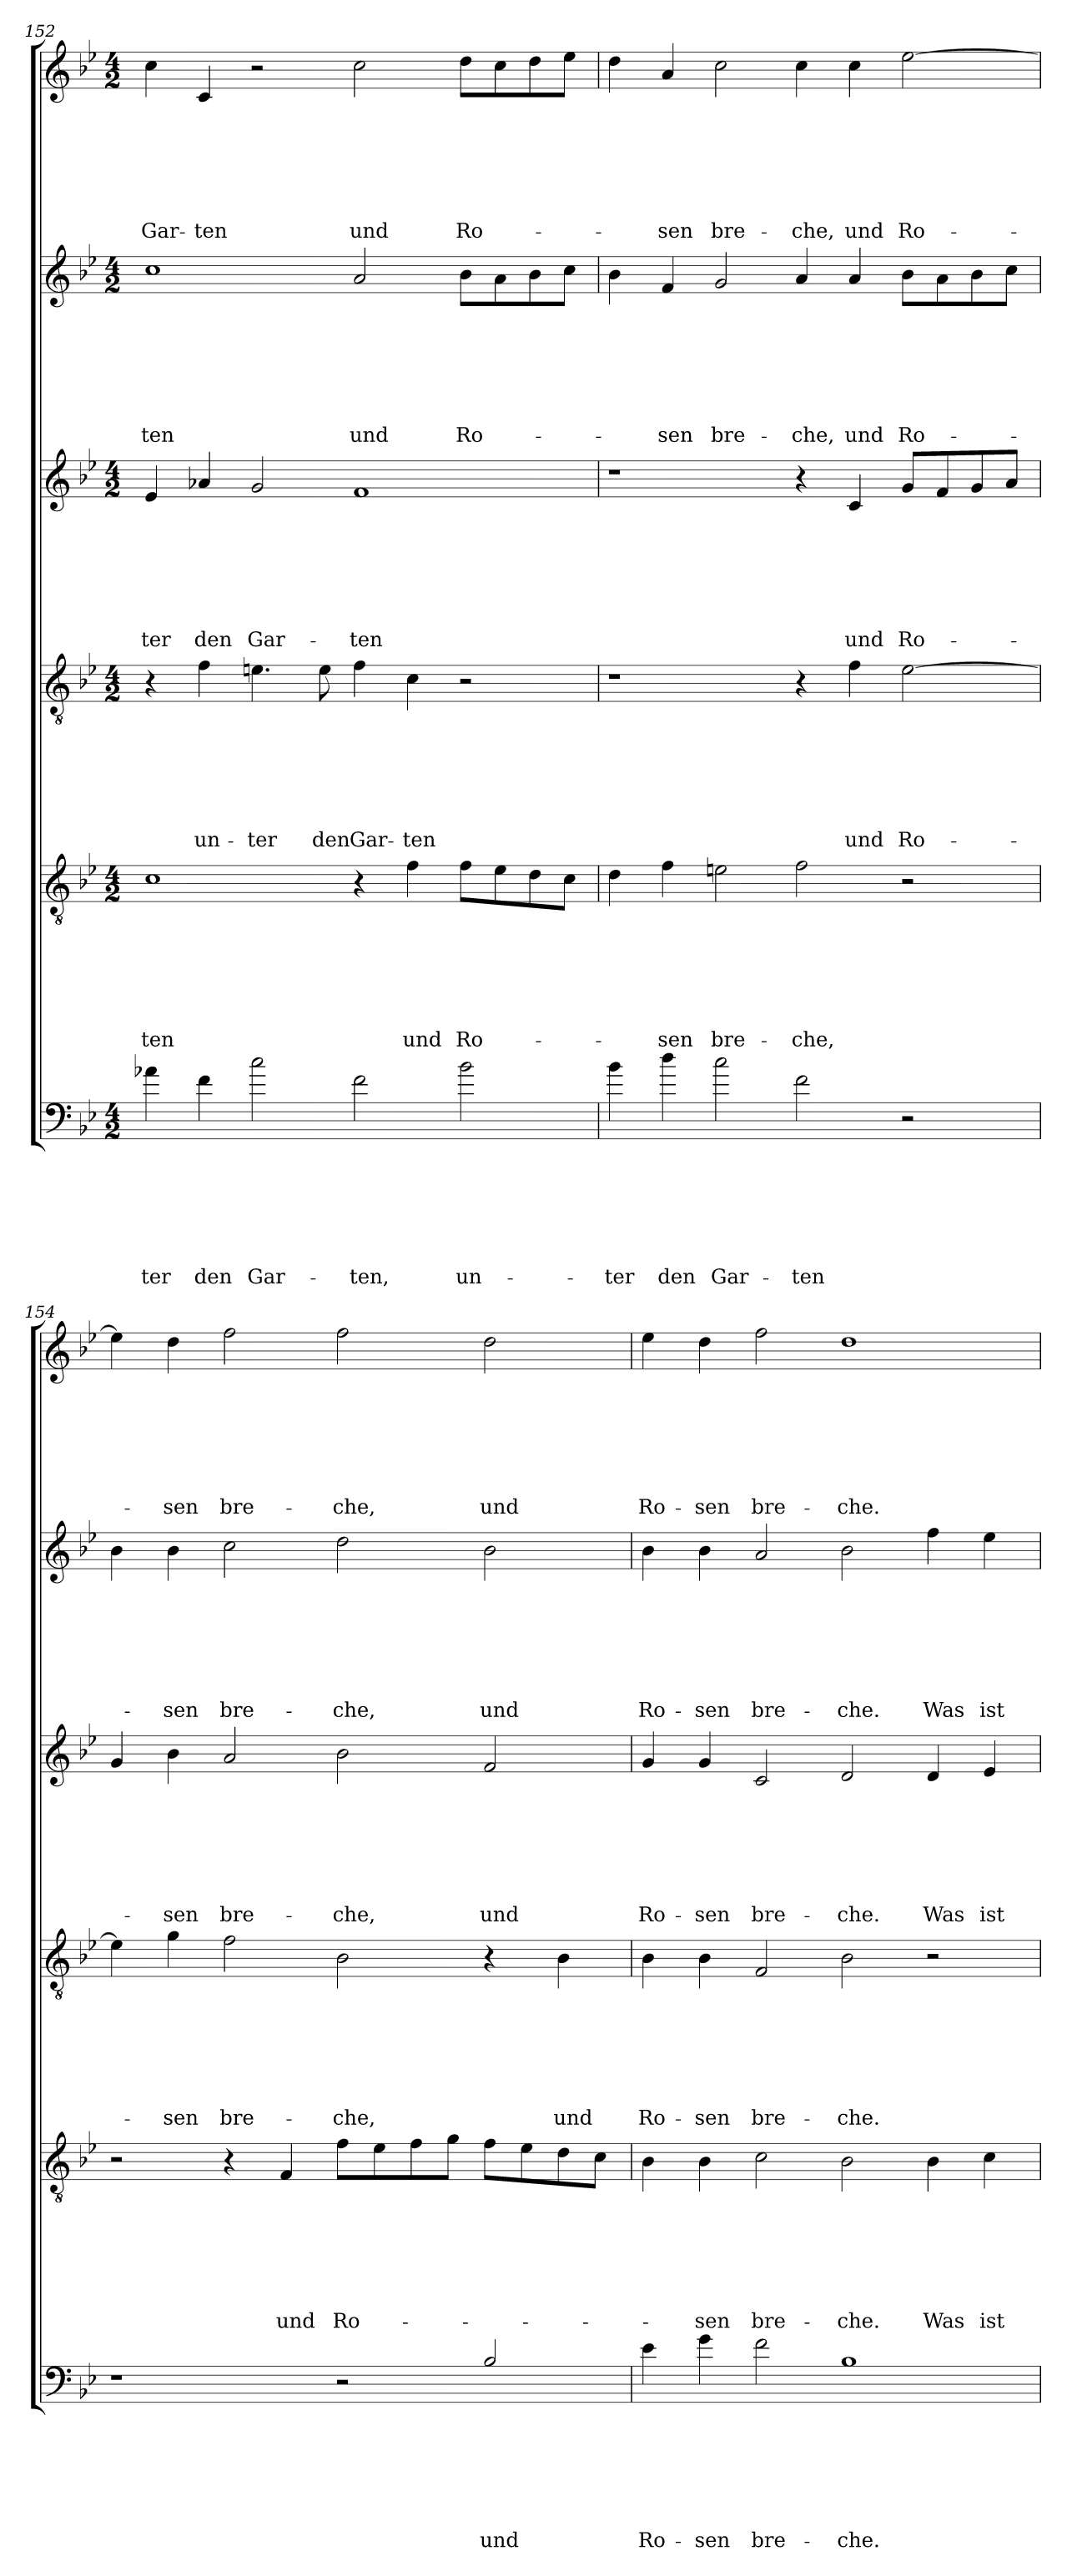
**kern	**text	**text	**text	**text	**text	**text	**text	**kern	**text	**text	**text	**text	**text	**text	**text	**kern	**text	**text	**text	**text	**text	**text	**text	**kern	**text	**text	**text	**text	**text	**text	**text	**kern	**text	**text	**text	**text	**text	**text	**text	**kern	**text	**text	**text	**text	**text	**text	**text
*part6	*part6	*part6	*part6	*part6	*part6	*part6	*part6	*part5	*part5	*part5	*part5	*part5	*part5	*part5	*part5	*part4	*part4	*part4	*part4	*part4	*part4	*part4	*part4	*part3	*part3	*part3	*part3	*part3	*part3	*part3	*part3	*part2	*part2	*part2	*part2	*part2	*part2	*part2	*part2	*part1	*part1	*part1	*part1	*part1	*part1	*part1	*part1
*staff6	*staff6	*staff6	*staff6	*staff6	*staff6	*staff6	*staff6	*staff5	*staff5	*staff5	*staff5	*staff5	*staff5	*staff5	*staff5	*staff4	*staff4	*staff4	*staff4	*staff4	*staff4	*staff4	*staff4	*staff3	*staff3	*staff3	*staff3	*staff3	*staff3	*staff3	*staff3	*staff2	*staff2	*staff2	*staff2	*staff2	*staff2	*staff2	*staff2	*staff1	*staff1	*staff1	*staff1	*staff1	*staff1	*staff1	*staff1
!!LO:LB:g=z
*clefF4	*	*	*	*	*	*	*	*clefGv2	*	*	*	*	*	*	*	*clefGv2	*	*	*	*	*	*	*	*clefG2	*	*	*	*	*	*	*	*clefG2	*	*	*	*	*	*	*	*clefG2	*	*	*	*	*	*	*
*ITrd8c14	*	*	*	*	*	*	*	*	*	*	*	*	*	*	*	*	*	*	*	*	*	*	*	*	*	*	*	*	*	*	*	*	*	*	*	*	*	*	*	*	*	*	*	*	*	*	*
*k[b-e-]	*	*	*	*	*	*	*	*k[b-e-]	*	*	*	*	*	*	*	*k[b-e-]	*	*	*	*	*	*	*	*k[b-e-]	*	*	*	*	*	*	*	*k[b-e-]	*	*	*	*	*	*	*	*k[b-e-]	*	*	*	*	*	*	*
*B-:	*	*	*	*	*	*	*	*B-:	*	*	*	*	*	*	*	*B-:	*	*	*	*	*	*	*	*B-:	*	*	*	*	*	*	*	*B-:	*	*	*	*	*	*	*	*B-:	*	*	*	*	*	*	*
*M4/2	*	*	*	*	*	*	*	*M4/2	*	*	*	*	*	*	*	*M4/2	*	*	*	*	*	*	*	*M4/2	*	*	*	*	*	*	*	*M4/2	*	*	*	*	*	*	*	*M4/2	*	*	*	*	*	*	*
=152	=152	=152	=152	=152	=152	=152	=152	=152	=152	=152	=152	=152	=152	=152	=152	=152	=152	=152	=152	=152	=152	=152	=152	=152	=152	=152	=152	=152	=152	=152	=152	=152	=152	=152	=152	=152	=152	=152	=152	=152	=152	=152	=152	=152	=152	=152	=152
!	!	!	!	!	!	!	!LO:LY:b	!	!	!	!	!	!	!	!LO:LY:b	!	!	!	!	!	!	!	!	!	!	!	!	!	!	!	!LO:LY:b	!	!	!	!	!	!	!	!LO:LY:b	!	!	!	!	!	!	!	!LO:LY:b
4A-X\	.	.	.	.	.	.	-ter	1c	.	.	.	.	.	.	-ten	4r	.	.	.	.	.	.	.	4e-/	.	.	.	.	.	.	-ter	1cc	.	.	.	.	.	.	-ten	4cc\	.	.	.	.	.	.	Gar-
!	!	!	!	!	!	!	!LO:LY:b	!	!	!	!	!	!	!	!	!	!	!	!	!	!	!	!LO:LY:b	!	!	!	!	!	!	!	!LO:LY:b	!	!	!	!	!	!	!	!	!	!	!	!	!	!	!	!LO:LY:b
4F\	.	.	.	.	.	.	den	.	.	.	.	.	.	.	.	4f\	.	.	.	.	.	.	un-	4a-X/	.	.	.	.	.	.	den	.	.	.	.	.	.	.	.	4c/	.	.	.	.	.	.	-ten
!	!	!	!	!	!	!	!LO:LY:b	!	!	!	!	!	!	!	!	!	!	!	!	!	!	!	!LO:LY:b	!	!	!	!	!	!	!	!LO:LY:b	!	!	!	!	!	!	!	!	!	!	!	!	!	!	!	!
2c\	.	.	.	.	.	.	Gar-	.	.	.	.	.	.	.	.	4.en\	.	.	.	.	.	.	-ter	2g/	.	.	.	.	.	.	Gar-	.	.	.	.	.	.	.	.	2r	.	.	.	.	.	.	.
!	!	!	!	!	!	!	!	!	!	!	!	!	!	!	!	!	!	!	!	!	!	!	!LO:LY:b	!	!	!	!	!	!	!	!	!	!	!	!	!	!	!	!	!	!	!	!	!	!	!	!
.	.	.	.	.	.	.	.	.	.	.	.	.	.	.	.	8e\	.	.	.	.	.	.	den	.	.	.	.	.	.	.	.	.	.	.	.	.	.	.	.	.	.	.	.	.	.	.	.
!	!	!	!	!	!	!	!LO:LY:b	!	!	!	!	!	!	!	!	!	!	!	!	!	!	!	!LO:LY:b	!	!	!	!	!	!	!	!LO:LY:b	!	!	!	!	!	!	!	!LO:LY:b	!	!	!	!	!	!	!	!LO:LY:b
2F\	.	.	.	.	.	.	-ten,	4r	.	.	.	.	.	.	.	4f\	.	.	.	.	.	.	Gar-	1f	.	.	.	.	.	.	-ten	2a/	.	.	.	.	.	.	und	2cc\	.	.	.	.	.	.	und
!	!	!	!	!	!	!	!	!	!	!	!	!	!	!	!LO:LY:b	!	!	!	!	!	!	!	!LO:LY:b	!	!	!	!	!	!	!	!	!	!	!	!	!	!	!	!	!	!	!	!	!	!	!	!
.	.	.	.	.	.	.	.	4f\	.	.	.	.	.	.	und	4c\	.	.	.	.	.	.	-ten	.	.	.	.	.	.	.	.	.	.	.	.	.	.	.	.	.	.	.	.	.	.	.	.
!	!	!	!	!	!	!	!LO:LY:b	!	!	!	!	!	!	!	!LO:LY:b	!	!	!	!	!	!	!	!	!	!	!	!	!	!	!	!	!	!	!	!	!	!	!	!LO:LY:b	!	!	!	!	!	!	!	!LO:LY:b
2B-\	.	.	.	.	.	.	un-	8f\L	.	.	.	.	.	.	Ro-	2r	.	.	.	.	.	.	.	.	.	.	.	.	.	.	.	8b-\L	.	.	.	.	.	.	Ro-	8dd\L	.	.	.	.	.	.	Ro-
.	.	.	.	.	.	.	.	8e-\	.	.	.	.	.	.	.	.	.	.	.	.	.	.	.	.	.	.	.	.	.	.	.	8a\	.	.	.	.	.	.	.	8cc\	.	.	.	.	.	.	.
.	.	.	.	.	.	.	.	8d\	.	.	.	.	.	.	.	.	.	.	.	.	.	.	.	.	.	.	.	.	.	.	.	8b-\	.	.	.	.	.	.	.	8dd\	.	.	.	.	.	.	.
.	.	.	.	.	.	.	.	8c\J	.	.	.	.	.	.	.	.	.	.	.	.	.	.	.	.	.	.	.	.	.	.	.	8cc\J	.	.	.	.	.	.	.	8ee-\J	.	.	.	.	.	.	.
=153	=153	=153	=153	=153	=153	=153	=153	=153	=153	=153	=153	=153	=153	=153	=153	=153	=153	=153	=153	=153	=153	=153	=153	=153	=153	=153	=153	=153	=153	=153	=153	=153	=153	=153	=153	=153	=153	=153	=153	=153	=153	=153	=153	=153	=153	=153	=153
!	!	!	!	!	!	!	!LO:LY:b	!	!	!	!	!	!	!	!	!	!	!	!	!	!	!	!	!	!	!	!	!	!	!	!	!	!	!	!	!	!	!	!	!	!	!	!	!	!	!	!
4B-\	.	.	.	.	.	.	-ter	4d\	.	.	.	.	.	.	.	1r	.	.	.	.	.	.	.	1r	.	.	.	.	.	.	.	4b-\	.	.	.	.	.	.	.	4dd\	.	.	.	.	.	.	.
!	!	!	!	!	!	!	!LO:LY:b	!	!	!	!	!	!	!	!LO:LY:b	!	!	!	!	!	!	!	!	!	!	!	!	!	!	!	!	!	!	!	!	!	!	!	!LO:LY:b	!	!	!	!	!	!	!	!LO:LY:b
4d\	.	.	.	.	.	.	den	4f\	.	.	.	.	.	.	-sen	.	.	.	.	.	.	.	.	.	.	.	.	.	.	.	.	4f/	.	.	.	.	.	.	-sen	4a/	.	.	.	.	.	.	-sen
!	!	!	!	!	!	!	!LO:LY:b	!	!	!	!	!	!	!	!LO:LY:b	!	!	!	!	!	!	!	!	!	!	!	!	!	!	!	!	!	!	!	!	!	!	!	!LO:LY:b	!	!	!	!	!	!	!	!LO:LY:b
2c\	.	.	.	.	.	.	Gar-	2en\	.	.	.	.	.	.	bre-	.	.	.	.	.	.	.	.	.	.	.	.	.	.	.	.	2g/	.	.	.	.	.	.	bre-	2cc\	.	.	.	.	.	.	bre-
!	!	!	!	!	!	!	!LO:LY:b	!	!	!	!	!	!	!	!LO:LY:b	!	!	!	!	!	!	!	!	!	!	!	!	!	!	!	!	!	!	!	!	!	!	!	!LO:LY:b	!	!	!	!	!	!	!	!LO:LY:b
2F\	.	.	.	.	.	.	-ten	2f\	.	.	.	.	.	.	-che,	4r	.	.	.	.	.	.	.	4r	.	.	.	.	.	.	.	4a/	.	.	.	.	.	.	-che,	4cc\	.	.	.	.	.	.	-che,
!	!	!	!	!	!	!	!	!	!	!	!	!	!	!	!	!	!	!	!	!	!	!	!LO:LY:b	!	!	!	!	!	!	!	!LO:LY:b	!	!	!	!	!	!	!	!LO:LY:b	!	!	!	!	!	!	!	!LO:LY:b
.	.	.	.	.	.	.	.	.	.	.	.	.	.	.	.	4f\	.	.	.	.	.	.	und	4c/	.	.	.	.	.	.	und	4a/	.	.	.	.	.	.	und	4cc\	.	.	.	.	.	.	und
!	!	!	!	!	!	!	!	!	!	!	!	!	!	!	!	!	!	!	!	!	!	!	!LO:LY:b	!	!	!	!	!	!	!	!LO:LY:b	!	!	!	!	!	!	!	!LO:LY:b	!	!	!	!	!	!	!	!LO:LY:b
2r	.	.	.	.	.	.	.	2r	.	.	.	.	.	.	.	[2e-\	.	.	.	.	.	.	Ro-	8g/L	.	.	.	.	.	.	Ro-	8b-\L	.	.	.	.	.	.	Ro-	[2ee-\	.	.	.	.	.	.	Ro-
.	.	.	.	.	.	.	.	.	.	.	.	.	.	.	.	.	.	.	.	.	.	.	.	8f/	.	.	.	.	.	.	.	8a\	.	.	.	.	.	.	.	.	.	.	.	.	.	.	.
.	.	.	.	.	.	.	.	.	.	.	.	.	.	.	.	.	.	.	.	.	.	.	.	8g/	.	.	.	.	.	.	.	8b-\	.	.	.	.	.	.	.	.	.	.	.	.	.	.	.
.	.	.	.	.	.	.	.	.	.	.	.	.	.	.	.	.	.	.	.	.	.	.	.	8a/J	.	.	.	.	.	.	.	8cc\J	.	.	.	.	.	.	.	.	.	.	.	.	.	.	.
=154	=154	=154	=154	=154	=154	=154	=154	=154	=154	=154	=154	=154	=154	=154	=154	=154	=154	=154	=154	=154	=154	=154	=154	=154	=154	=154	=154	=154	=154	=154	=154	=154	=154	=154	=154	=154	=154	=154	=154	=154	=154	=154	=154	=154	=154	=154	=154
1r	.	.	.	.	.	.	.	2r	.	.	.	.	.	.	.	4e-\]	.	.	.	.	.	.	.	4g/	.	.	.	.	.	.	.	4b-\	.	.	.	.	.	.	.	4ee-\]	.	.	.	.	.	.	.
!	!	!	!	!	!	!	!	!	!	!	!	!	!	!	!	!	!	!	!	!	!	!	!LO:LY:b	!	!	!	!	!	!	!	!LO:LY:b	!	!	!	!	!	!	!	!LO:LY:b	!	!	!	!	!	!	!	!LO:LY:b
.	.	.	.	.	.	.	.	.	.	.	.	.	.	.	.	4g\	.	.	.	.	.	.	-sen	4b-\	.	.	.	.	.	.	-sen	4b-\	.	.	.	.	.	.	-sen	4dd\	.	.	.	.	.	.	-sen
!	!	!	!	!	!	!	!	!	!	!	!	!	!	!	!	!	!	!	!	!	!	!	!LO:LY:b	!	!	!	!	!	!	!	!LO:LY:b	!	!	!	!	!	!	!	!LO:LY:b	!	!	!	!	!	!	!	!LO:LY:b
.	.	.	.	.	.	.	.	4r	.	.	.	.	.	.	.	2f\	.	.	.	.	.	.	bre-	2a/	.	.	.	.	.	.	bre-	2cc\	.	.	.	.	.	.	bre-	2ff\	.	.	.	.	.	.	bre-
!	!	!	!	!	!	!	!	!	!	!	!	!	!	!	!LO:LY:b	!	!	!	!	!	!	!	!	!	!	!	!	!	!	!	!	!	!	!	!	!	!	!	!	!	!	!	!	!	!	!	!
.	.	.	.	.	.	.	.	4F/	.	.	.	.	.	.	und	.	.	.	.	.	.	.	.	.	.	.	.	.	.	.	.	.	.	.	.	.	.	.	.	.	.	.	.	.	.	.	.
!	!	!	!	!	!	!	!	!	!	!	!	!	!	!	!LO:LY:b	!	!	!	!	!	!	!	!LO:LY:b	!	!	!	!	!	!	!	!LO:LY:b	!	!	!	!	!	!	!	!LO:LY:b	!	!	!	!	!	!	!	!LO:LY:b
2r	.	.	.	.	.	.	.	8f\L	.	.	.	.	.	.	Ro-	2B-\	.	.	.	.	.	.	-che,	2b-\	.	.	.	.	.	.	-che,	2dd\	.	.	.	.	.	.	-che,	2ff\	.	.	.	.	.	.	-che,
.	.	.	.	.	.	.	.	8e-\	.	.	.	.	.	.	.	.	.	.	.	.	.	.	.	.	.	.	.	.	.	.	.	.	.	.	.	.	.	.	.	.	.	.	.	.	.	.	.
.	.	.	.	.	.	.	.	8f\	.	.	.	.	.	.	.	.	.	.	.	.	.	.	.	.	.	.	.	.	.	.	.	.	.	.	.	.	.	.	.	.	.	.	.	.	.	.	.
.	.	.	.	.	.	.	.	8g\J	.	.	.	.	.	.	.	.	.	.	.	.	.	.	.	.	.	.	.	.	.	.	.	.	.	.	.	.	.	.	.	.	.	.	.	.	.	.	.
!	!	!	!	!	!	!	!LO:LY:b	!	!	!	!	!	!	!	!	!	!	!	!	!	!	!	!	!	!	!	!	!	!	!	!LO:LY:b	!	!	!	!	!	!	!	!LO:LY:b	!	!	!	!	!	!	!	!LO:LY:b
2BB-/	.	.	.	.	.	.	und	8f\L	.	.	.	.	.	.	.	4r	.	.	.	.	.	.	.	2f/	.	.	.	.	.	.	und	2b-\	.	.	.	.	.	.	und	2dd\	.	.	.	.	.	.	und
.	.	.	.	.	.	.	.	8e-\	.	.	.	.	.	.	.	.	.	.	.	.	.	.	.	.	.	.	.	.	.	.	.	.	.	.	.	.	.	.	.	.	.	.	.	.	.	.	.
!	!	!	!	!	!	!	!	!	!	!	!	!	!	!	!	!	!	!	!	!	!	!	!LO:LY:b	!	!	!	!	!	!	!	!	!	!	!	!	!	!	!	!	!	!	!	!	!	!	!	!
.	.	.	.	.	.	.	.	8d\	.	.	.	.	.	.	.	4B-\	.	.	.	.	.	.	und	.	.	.	.	.	.	.	.	.	.	.	.	.	.	.	.	.	.	.	.	.	.	.	.
.	.	.	.	.	.	.	.	8c\J	.	.	.	.	.	.	.	.	.	.	.	.	.	.	.	.	.	.	.	.	.	.	.	.	.	.	.	.	.	.	.	.	.	.	.	.	.	.	.
!!LO:LB:g=z
=155	=155	=155	=155	=155	=155	=155	=155	=155	=155	=155	=155	=155	=155	=155	=155	=155	=155	=155	=155	=155	=155	=155	=155	=155	=155	=155	=155	=155	=155	=155	=155	=155	=155	=155	=155	=155	=155	=155	=155	=155	=155	=155	=155	=155	=155	=155	=155
!	!	!	!	!	!	!	!LO:LY:b	!	!	!	!	!	!	!	!	!	!	!	!	!	!	!	!LO:LY:b	!	!	!	!	!	!	!	!LO:LY:b	!	!	!	!	!	!	!	!LO:LY:b	!	!	!	!	!	!	!	!LO:LY:b
4E-\	.	.	.	.	.	.	Ro-	4B-\	.	.	.	.	.	.	.	4B-\	.	.	.	.	.	.	Ro-	4g/	.	.	.	.	.	.	Ro-	4b-\	.	.	.	.	.	.	Ro-	4ee-\	.	.	.	.	.	.	Ro-
!	!	!	!	!	!	!	!LO:LY:b	!	!	!	!	!	!	!	!LO:LY:b	!	!	!	!	!	!	!	!LO:LY:b	!	!	!	!	!	!	!	!LO:LY:b	!	!	!	!	!	!	!	!LO:LY:b	!	!	!	!	!	!	!	!LO:LY:b
4G\	.	.	.	.	.	.	-sen	4B-\	.	.	.	.	.	.	-sen	4B-\	.	.	.	.	.	.	-sen	4g/	.	.	.	.	.	.	-sen	4b-\	.	.	.	.	.	.	-sen	4dd\	.	.	.	.	.	.	-sen
!	!	!	!	!	!	!	!LO:LY:b	!	!	!	!	!	!	!	!LO:LY:b	!	!	!	!	!	!	!	!LO:LY:b	!	!	!	!	!	!	!	!LO:LY:b	!	!	!	!	!	!	!	!LO:LY:b	!	!	!	!	!	!	!	!LO:LY:b
2F\	.	.	.	.	.	.	bre-	2c\	.	.	.	.	.	.	bre-	2F/	.	.	.	.	.	.	bre-	2c/	.	.	.	.	.	.	bre-	2a/	.	.	.	.	.	.	bre-	2ff\	.	.	.	.	.	.	bre-
!	!	!	!	!	!	!	!LO:LY:b	!	!	!	!	!	!	!	!LO:LY:b	!	!	!	!	!	!	!	!LO:LY:b	!	!	!	!	!	!	!	!LO:LY:b	!	!	!	!	!	!	!	!LO:LY:b	!	!	!	!	!	!	!	!LO:LY:b
1BB-	.	.	.	.	.	.	-che.	2B-\	.	.	.	.	.	.	-che.	2B-\	.	.	.	.	.	.	-che.	2d/	.	.	.	.	.	.	-che.	2b-\	.	.	.	.	.	.	-che.	1dd	.	.	.	.	.	.	-che.
!	!	!	!	!	!	!	!	!	!	!	!	!	!	!	!LO:LY:b	!	!	!	!	!	!	!	!	!	!	!	!	!	!	!	!LO:LY:b	!	!	!	!	!	!	!	!LO:LY:b	!	!	!	!	!	!	!	!
.	.	.	.	.	.	.	.	4B-\	.	.	.	.	.	.	Was	2r	.	.	.	.	.	.	.	4d/	.	.	.	.	.	.	Was	4ff\	.	.	.	.	.	.	Was	.	.	.	.	.	.	.	.
!	!	!	!	!	!	!	!	!	!	!	!	!	!	!	!LO:LY:b	!	!	!	!	!	!	!	!	!	!	!	!	!	!	!	!LO:LY:b	!	!	!	!	!	!	!	!LO:LY:b	!	!	!	!	!	!	!	!
.	.	.	.	.	.	.	.	4c\	.	.	.	.	.	.	ist	.	.	.	.	.	.	.	.	4e-/	.	.	.	.	.	.	ist	4ee-\	.	.	.	.	.	.	ist	.	.	.	.	.	.	.	.
=	=	=	=	=	=	=	=	=	=	=	=	=	=	=	=	=	=	=	=	=	=	=	=	=	=	=	=	=	=	=	=	=	=	=	=	=	=	=	=	=	=	=	=	=	=	=	=
*-	*-	*-	*-	*-	*-	*-	*-	*-	*-	*-	*-	*-	*-	*-	*-	*-	*-	*-	*-	*-	*-	*-	*-	*-	*-	*-	*-	*-	*-	*-	*-	*-	*-	*-	*-	*-	*-	*-	*-	*-	*-	*-	*-	*-	*-	*-	*-
